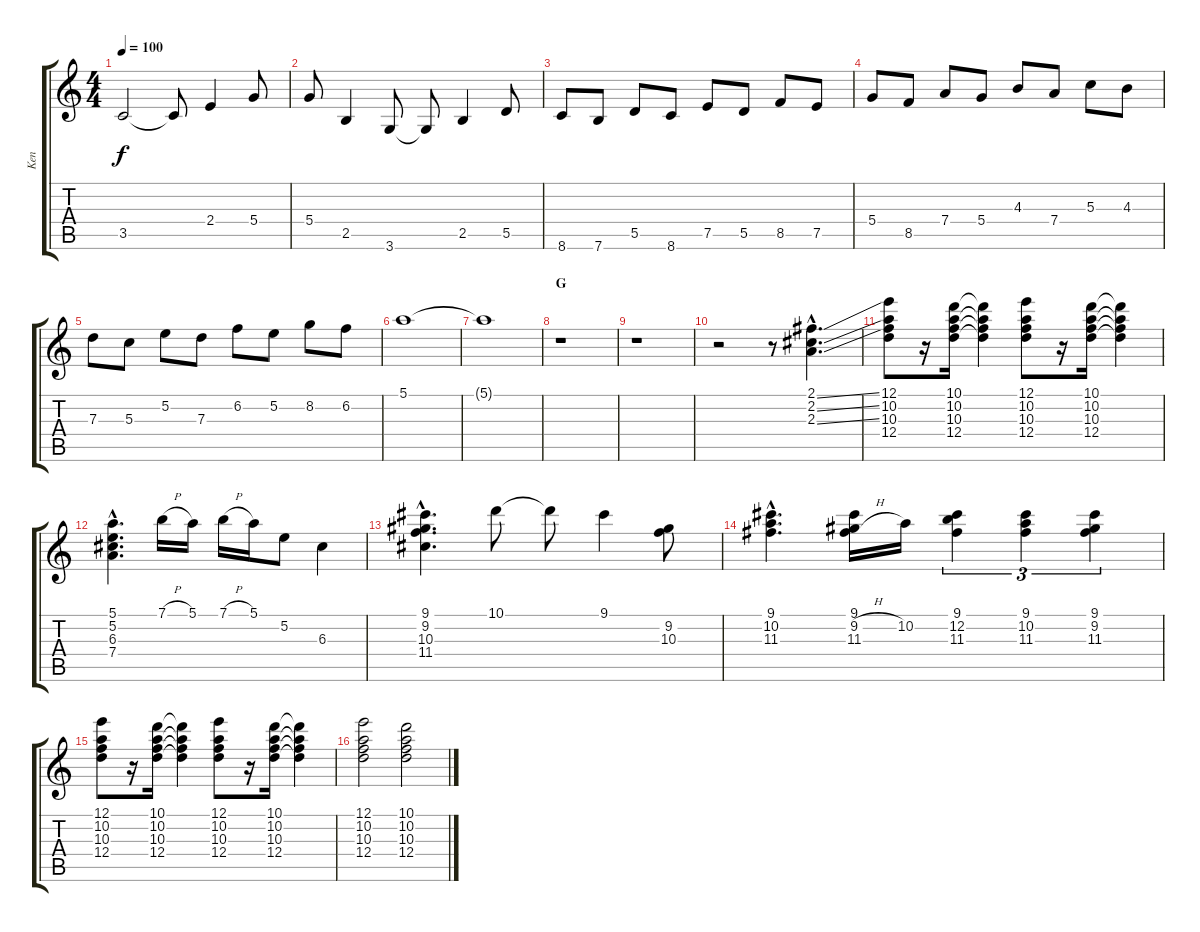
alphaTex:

\track ("Ken" "Ken") {instrument distortionguitar}
\staff {score tabs}
\tuning (E4 B3 G3 D3 A2 E2) {hide}
\ts (4 4)
\tempo 100
\clef g2
\ks c
3.5.2{dy f} 3.5{t}.8 2.4.4 5.4.8 |
5.4.8 2.5.4 3.6.8 3.6{t}.8 2.5.4 5.5.8 |
8.6.8 7.6.8 5.5.8 8.6.8 7.5.8 5.5.8 8.5.8 7.5.8 |
5.4.8 8.5.8 7.4.8 5.4.8 4.3.8 7.4.8 5.3.8 4.3.8 |
7.3.8 5.3.8 5.2.8 7.3.8 6.2.8 5.2.8 8.2.8 6.2.8 |
5.1.1 |
5.1{t}.1 |
\section ("" "G")
r.1 |
r.1 |
r.2 r.8 (2.1{ss hac} 2.2{ss hac} 2.3{ss hac}).4{d} |
(12.1 10.2 10.3 12.4).8 r.16 (10.1 10.2 10.3 12.4).16 (10.1{t} 10.2{t} 10.3{t} 12.4{t}).4 (12.1 10.2 10.3 12.4).8 r.16 (10.1 10.2 10.3 12.4).16 (10.1{t} 10.2{t} 10.3{t} 12.4{t}).4 |
(5.1{hac} 5.2{hac} 6.3{hac} 7.4{hac}).4{d} 7.1{h}.16 5.1.16 7.1{h}.16 5.1.16 5.2.8 6.3.4 |
(9.1{hac} 9.2{hac} 10.3{hac} 11.4{hac}).4{d} 10.1.8 10.1{t}.8 9.1.4 (9.2 10.3).8 |
(9.1{hac} 10.2{hac} 11.3{hac}).4{d} (9.1 9.2{h} 11.3).16 10.2.16 (9.1 12.2 11.3).4{tu (3 2)} (9.1 10.2 11.3).4{tu (3 2)} (9.1 9.2 11.3).4{tu (3 2)} |
(12.1 10.2 10.3 12.4).8 r.16 (10.1 10.2 10.3 12.4).16 (10.1{t} 10.2{t} 10.3{t} 12.4{t}).4 (12.1 10.2 10.3 12.4).8 r.16 (10.1 10.2 10.3 12.4).16 (10.1{t} 10.2{t} 10.3{t} 12.4{t}).4 |
(12.1 10.2 10.3 12.4).2 (10.1 10.2 10.3 12.4).2
